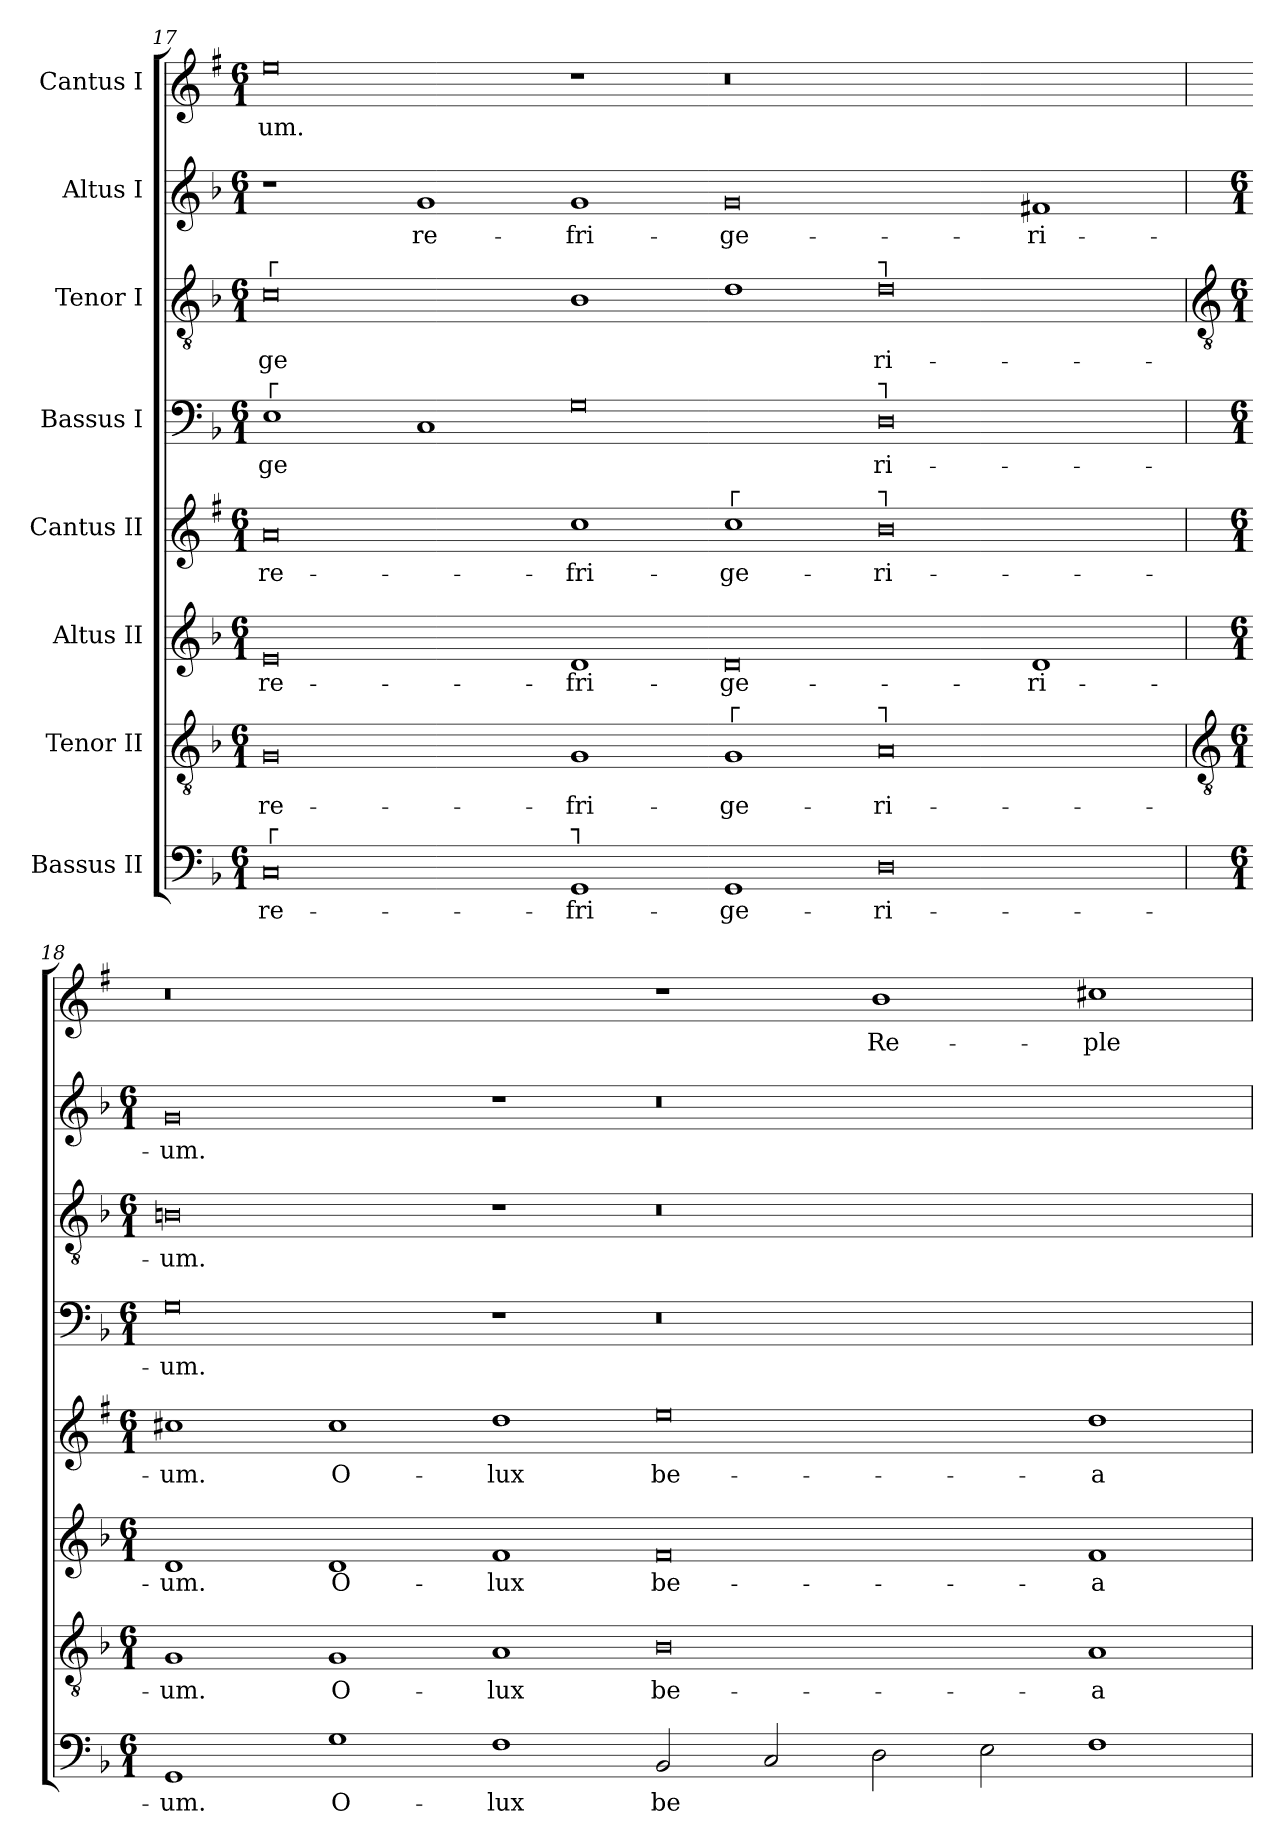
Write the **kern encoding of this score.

**kern	**text	**kern	**text	**kern	**text	**kern	**text	**kern	**text	**kern	**text	**kern	**text	**kern	**text
*part8	*part8	*part7	*part7	*part6	*part6	*part5	*part5	*part4	*part4	*part3	*part3	*part2	*part2	*part1	*part1
*staff8	*staff8	*staff7	*staff7	*staff6	*staff6	*staff5	*staff5	*staff4	*staff4	*staff3	*staff3	*staff2	*staff2	*staff1	*staff1
*I"Bassus II	*	*I"Tenor II	*	*I"Altus II	*	*I"Cantus II	*	*I"Bassus I	*	*I"Tenor I	*	*I"Altus I	*	*I"Cantus I	*
!!LO:LB:g=z
*clefF4	*	*clefGv2	*	*clefG2	*	*clefG2	*	*clefF4	*	*clefGv2	*	*clefG2	*	*clefG2	*
*	*	*	*	*	*	*ITrd1c2	*	*	*	*	*	*	*	*ITrd1c2	*
*k[b-]	*	*k[b-]	*	*k[b-]	*	*k[b-]	*	*k[b-]	*	*k[b-]	*	*k[b-]	*	*k[b-]	*
*F:	*	*F:	*	*F:	*	*F:	*	*F:	*	*F:	*	*F:	*	*F:	*
*M6/1	*	*M6/1	*	*M6/1	*	*M6/1	*	*M6/1	*	*M6/1	*	*M6/1	*	*M6/1	*
=17	=17	=17	=17	=17	=17	=17	=17	=17	=17	=17	=17	=17	=17	=17	=17
!	!	!	!	!	!	!	!	!	!	!LO:TX:a:t=┌	!	!	!	!	!
!	!	!	!	!	!	!	!	!LO:TX:a:t=┌	!	!	!	!	!	!	!
!LO:TX:a:t=┌	!	!	!	!	!	!	!	!	!	!	!	!	!	!	!
!	!LO:LY:b	!	!LO:LY:b	!	!LO:LY:b	!	!LO:LY:b	!	!LO:LY:b	!	!LO:LY:b	!	!	!	!LO:LY:b
0C	re-	0G	re-	0e	re-	0g	re-	1E	-ge	0c	-ge	1r	.	0dd	-um.
!	!	!	!	!	!	!	!	!	!	!	!	!	!LO:LY:b	!	!
.	.	.	.	.	.	.	.	1C	.	.	.	1g	re-	.	.
!LO:TX:a:t=┐	!	!	!	!	!	!	!	!	!	!	!	!	!	!	!
!	!LO:LY:b	!	!LO:LY:b	!	!LO:LY:b	!	!LO:LY:b	!	!	!	!	!	!LO:LY:b	!	!
1GG	-fri-	1G	-fri-	1d	-fri-	1b-	-fri-	0G	.	1B-	.	1g	-fri-	1r	.
!	!	!	!	!	!	!LO:TX:a:t=┌	!	!	!	!	!	!	!	!	!
!	!	!LO:TX:a:t=┌	!	!	!	!	!	!	!	!	!	!	!	!	!
!	!LO:LY:b	!	!LO:LY:b	!	!LO:LY:b	!	!LO:LY:b	!	!	!	!	!	!LO:LY:b	!	!
1GG	-ge-	1G	-ge-	0d	-ge-	1b-	-ge-	.	.	1d	.	0g	-ge-	0.r	.
!	!	!	!	!	!	!	!	!	!	!LO:TX:a:t=┐	!	!	!	!	!
!	!	!	!	!	!	!	!	!LO:TX:a:t=┐	!	!	!	!	!	!	!
!	!	!	!	!	!	!LO:TX:a:t=┐	!	!	!	!	!	!	!	!	!
!	!	!LO:TX:a:t=┐	!	!	!	!	!	!	!	!	!	!	!	!	!
!	!LO:LY:b	!	!LO:LY:b	!	!	!	!LO:LY:b	!	!LO:LY:b	!	!LO:LY:b	!	!	!	!
0D	-ri-	0A	-ri-	.	.	0a	-ri-	0D	ri-	0d	ri-	.	.	.	.
!	!	!	!	!	!LO:LY:b	!	!	!	!	!	!	!	!LO:LY:b	!	!
.	.	.	.	1d	-ri-	.	.	.	.	.	.	1f#X	-ri-	.	.
!!LO:LB:g=z
=18	=18	=18	=18	=18	=18	=18	=18	=18	=18	=18	=18	=18	=18	=18	=18
*	*	*clefGv2	*	*	*	*	*	*	*	*clefGv2	*	*	*	*	*
*M6/1	*	*M6/1	*	*M6/1	*	*M6/1	*	*M6/1	*	*M6/1	*	*M6/1	*	*	*
!	!LO:LY:b	!	!LO:LY:b	!	!LO:LY:b	!	!LO:LY:b	!	!LO:LY:b	!	!LO:LY:b	!	!LO:LY:b	!	!
1GG	-um.	1G	-um.	1d	-um.	1bn	-um.	0G	-um.	0Bn	-um.	0g	-um.	0.r	.
!	!LO:LY:b	!	!LO:LY:b	!	!LO:LY:b	!	!LO:LY:b	!	!	!	!	!	!	!	!
1G	O-	1G	O-	1d	O-	1b	O-	.	.	.	.	.	.	.	.
!	!LO:LY:b	!	!LO:LY:b	!	!LO:LY:b	!	!LO:LY:b	!	!	!	!	!	!	!	!
1F	-lux	1A	-lux	1f	-lux	1cc	-lux	1r	.	1r	.	1r	.	.	.
!	!LO:LY:b	!	!LO:LY:b	!	!LO:LY:b	!	!LO:LY:b	!	!	!	!	!	!	!	!
2BB-	be	0B-	be-	0f	be-	0dd	be-	0.r	.	0.r	.	0.r	.	1r	.
2C	.	.	.	.	.	.	.	.	.	.	.	.	.	.	.
!	!	!	!	!	!	!	!	!	!	!	!	!	!	!	!LO:LY:b
2D	.	.	.	.	.	.	.	.	.	.	.	.	.	1a	Re-
2E	.	.	.	.	.	.	.	.	.	.	.	.	.	.	.
!	!	!	!LO:LY:b	!	!LO:LY:b	!	!LO:LY:b	!	!	!	!	!	!	!	!LO:LY:b
1F	.	1A	-a-	1f	-a-	1cc	-a-	.	.	.	.	.	.	1bn	-ple
=	=	=	=	=	=	=	=	=	=	=	=	=	=	=	=
*-	*-	*-	*-	*-	*-	*-	*-	*-	*-	*-	*-	*-	*-	*-	*-
